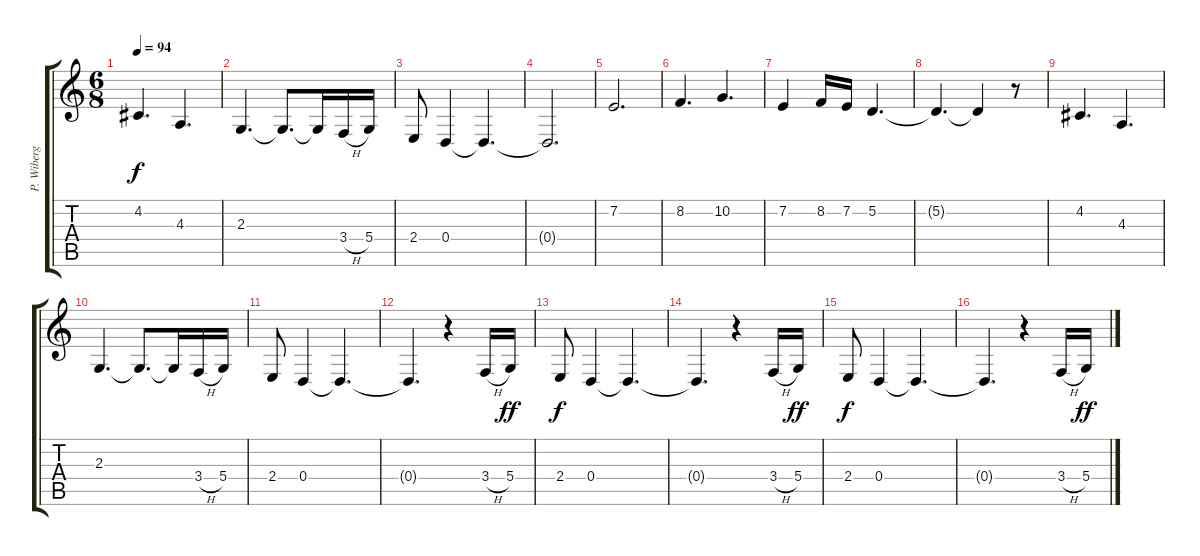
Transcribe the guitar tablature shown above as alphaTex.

\track ("P. Wiberg (Keyboards II)" "P. Wiberg ") {instrument rockorgan}
\staff {score tabs}
\tuning (E4 A3 F3 D3 A2 D2) {hide}
\ts (6 8)
\tempo 94
\clef g2
\ks c
4.2.4{d dy f} 4.3.4{d} |
2.3.4{d} 2.3{t}.8{d} 2.3{t}.16 3.4{h}.16 5.4.16 |
2.4.8 0.4.4 0.4{t}.4{d} |
0.4{t}.2{d} |
7.2.2{d} |
8.2.4{d} 10.2.4{d} |
7.2.4 8.2.16 7.2.16 5.2.4{d} |
5.2{t}.4{d} 5.2{t}.4 r.8 |
4.2.4{d} 4.3.4{d} |
2.3.4{d} 2.3{t}.8{d} 2.3{t}.16 3.4{h}.16 5.4.16 |
2.4.8 0.4.4 0.4{t}.4{d} |
0.4{t}.4{d} r.4 3.4{h}.16 5.4.16{dy ff} |
2.4.8{dy f} 0.4.4 0.4{t}.4{d} |
0.4{t}.4{d} r.4 3.4{h}.16 5.4.16{dy ff} |
2.4.8{dy f} 0.4.4 0.4{t}.4{d} |
0.4{t}.4{d} r.4 3.4{h}.16 5.4.16{dy ff}
